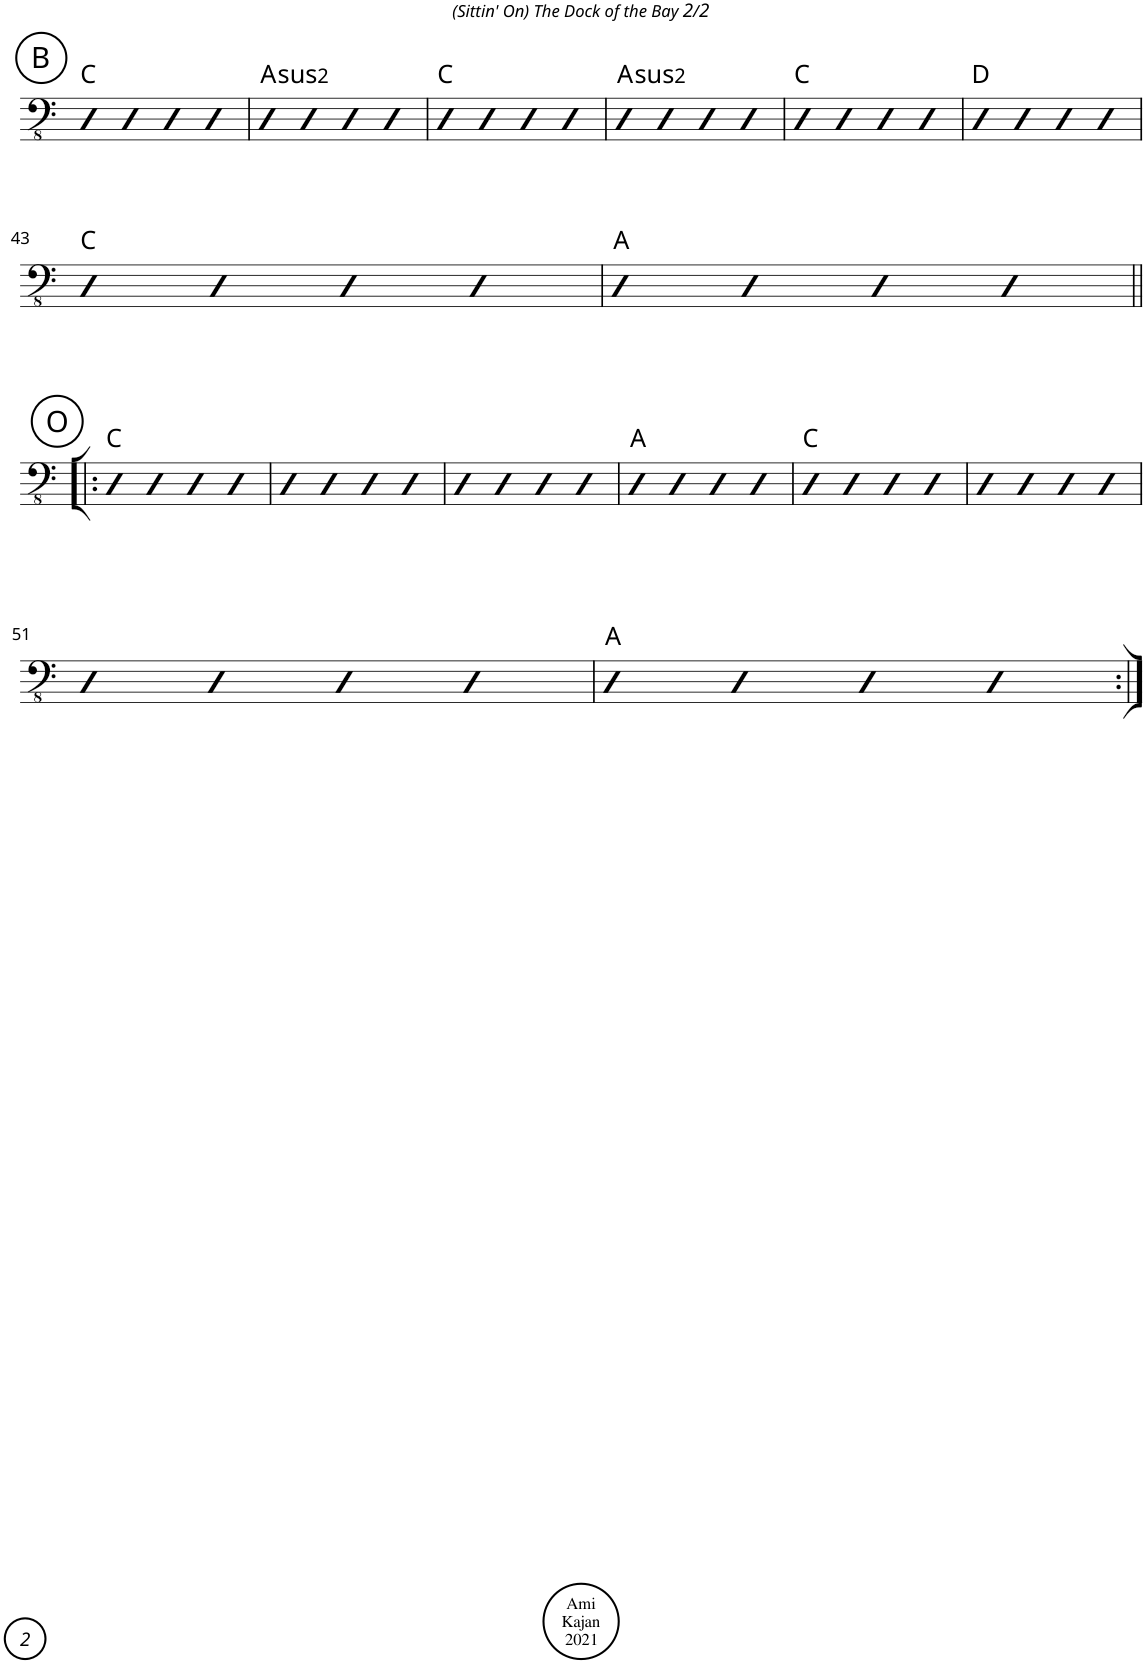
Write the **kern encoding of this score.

**kern	**harte
*part1	*part1
*staff1	*
*I"Acoustic Bass	*
*I'Bass	*
!!LO:PB:g=z
*clefFv4	*
*k[]	*
*M4/4	*
*met(c)	*
!!LO:REH:place=s1:a:cj:enc=circle:fs=14:t=B
=37	=37
4GG	C:maj
4GG	.
4GG	.
4GG	.
=38	=38
!	!LO:H:kt=2
4GG	A:(1,2,5)
4GG	.
4GG	.
4GG	.
=39	=39
4GG	C:maj
4GG	.
4GG	.
4GG	.
=40	=40
!	!LO:H:kt=2
4GG	A:(1,2,5)
4GG	.
4GG	.
4GG	.
=41	=41
4GG	C:maj
4GG	.
4GG	.
4GG	.
=42	=42
4GG	D:maj
4GG	.
4GG	.
4GG	.
!!LO:LB:g=z
=43	=43
4GG	C:maj
4GG	.
4GG	.
4GG	.
=44	=44
4GG	A:maj
4GG	.
4GG	.
4GG	.
!!LO:LB:g=z
!!LO:REH:place=s1:a:cj:enc=circle:fs=14:t=O
=45!|:	=45!|:
4GG	C:maj
4GG	.
4GG	.
4GG	.
=46	=46
4GG	.
4GG	.
4GG	.
4GG	.
=47	=47
4GG	.
4GG	.
4GG	.
4GG	.
=48	=48
4GG	A:maj
4GG	.
4GG	.
4GG	.
=49	=49
4GG	C:maj
4GG	.
4GG	.
4GG	.
=50	=50
4GG	.
4GG	.
4GG	.
4GG	.
!!LO:LB:g=z
=51	=51
4GG	.
4GG	.
4GG	.
4GG	.
=52	=52
4GG	A:maj
4GG	.
4GG	.
4GG	.
=:|!	=:|!
*-	*-
